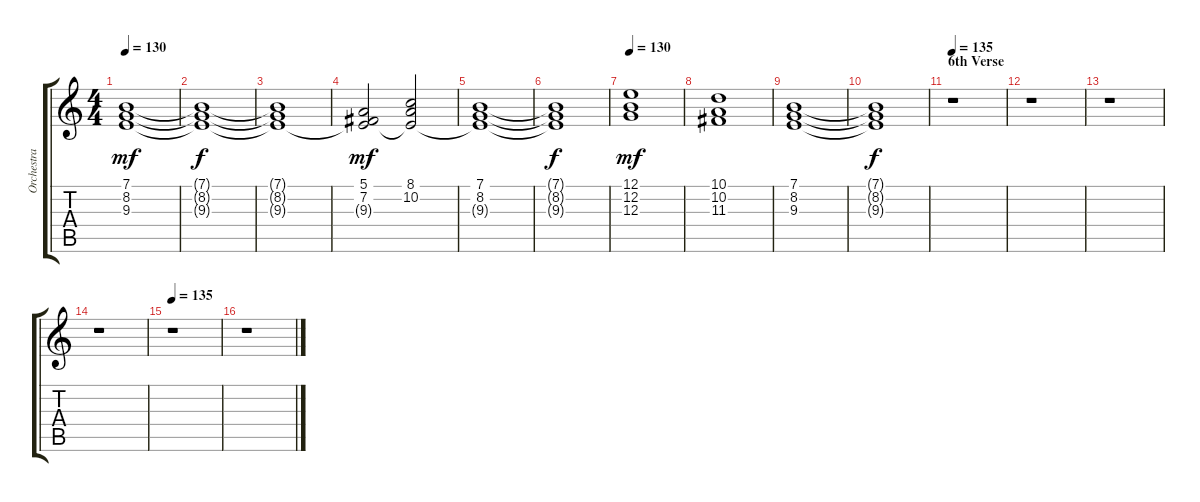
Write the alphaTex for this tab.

\track ("Orchestra" "Orchestra") {instrument stringensemble1}
\staff {score tabs}
\tuning (E4 B3 G3 D3 A2 E2) {hide}
\ts (4 4)
\tempo 130
\clef g2
\ks c
(7.1 8.2 9.3).1{dy mf} |
(7.1{t} 8.2{t} 9.3{t}).1{dy f} |
(7.1{t} 8.2{t} 9.3{t}).1 |
(5.1 7.2 9.3{t}).2{dy mf} (8.1 10.2 9.3{t}).2 |
(7.1 8.2 9.3{t}).1 |
(7.1{t} 8.2{t} 9.3{t}).1{dy f} |
\tempo 130
(12.1 12.2 12.3).1{dy mf} |
(10.1 10.2 11.3).1 |
(7.1 8.2 9.3).1 |
(7.1{t} 8.2{t} 9.3{t}).1{dy f} |
\section ("" "6th Verse")
\tempo 135
r.1 |
r.1 |
r.1 |
r.1 |
\tempo 135
r.1 |
r.1
